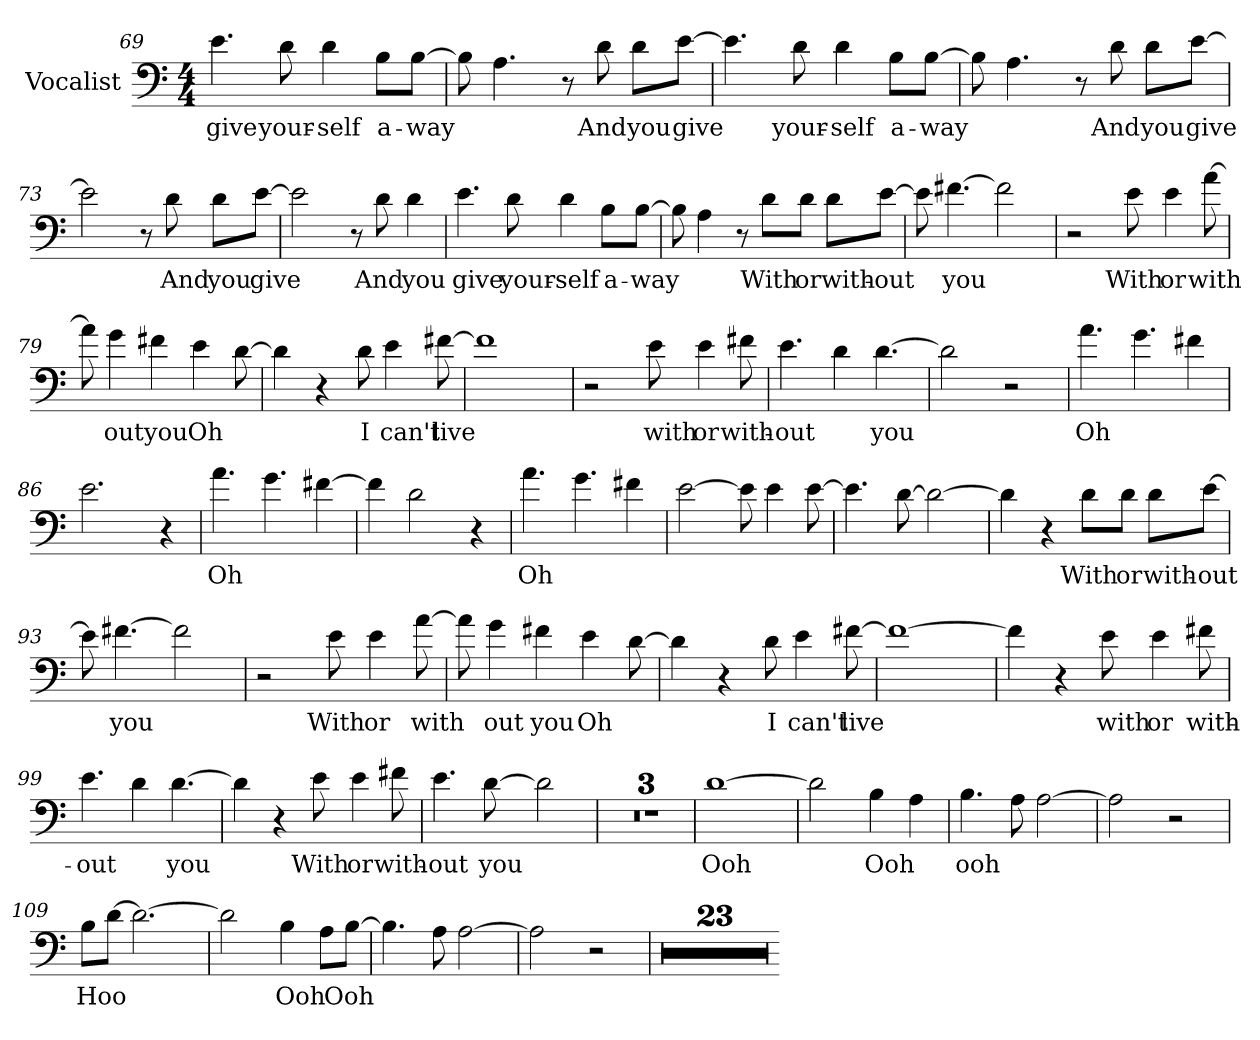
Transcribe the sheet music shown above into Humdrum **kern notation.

**kern	**text
*part1	*part1
*staff1	*staff1
*I"Vocalist	*
*clefF4	*
*M4/4	*
=69	=69
4.e	give
8d	your-
4d	-self
8B\L	a-
[8B\J	-way
=70	=70
8B]	_
4.A	_
8r	.
8d	And
8d\L	you
[8e\J	give
=71	=71
4.e]	_
8d	your-
4d	-self
8B\L	a-
[8B\J	-way
=72	=72
8B]	_
4.A	_
8r	.
8d	And
8d\L	you
[8e\J	give
=73	=73
2e]	_
8r	.
8d	And
8d\L	you
[8e\J	give
=74	=74
2e]	_
8r	.
8d	And
4d	you
=75	=75
4.e	give
8d	your-
4d	-self
8B\L	a-
[8B\J	-way
=76	=76
8B]	_
4A	_
8r	.
8d\L	With
8d\J	or
8d\L	with-
[8e\J	-out
=77	=77
8e]	_
[4.f#X	you
2f#]	_
=78	=78
2r	.
8e	With
4e	or
[8a	with-
=79	=79
8a]	_
4g	-out
4f#X	you
4e	Oh
[8d	_
=80	=80
4d]	_
4r	.
8d	I
4e	can't
[8f#X	live
=81	=81
1f#]	_
=82	=82
2r	.
8e	with
4e	or
8f#X	with-
=83	=83
4.e	-out
4d	_
[4.d	you
=84	=84
2d]	_
2r	.
=85	=85
4.a	Oh
4.g	_
4f#X	_
=86	=86
2.e	_
4r	.
=87	=87
4.a	Oh
4.g	_
[4f#X	_
=88	=88
4f#]	_
2d	_
4r	.
=89	=89
4.a	Oh
4.g	_
4f#X	_
=90	=90
[2e	_
8e]	_
4e	_
[8e	_
=91	=91
4.e]	_
[8d	_
2d_	_
=92	=92
4d]	_
4r	.
8d\L	With
8d\J	or
8d\L	with-
[8e\J	-out
=93	=93
8e]	_
[4.f#X	you
2f#]	_
=94	=94
2r	.
8e	With
4e	or
[8a	with-
=95	=95
8a]	_
4g	-out
4f#X	you
4e	Oh
[8d	_
=96	=96
4d]	_
4r	.
8d	I
4e	can't
[8f#X	live
=97	=97
1f#_	_
=98	=98
4f#]	_
4r	.
8e	with
4e	or
8f#X	with-
=99	=99
4.e	-out
4d	_
[4.d	you
=100	=100
4d]	_
4r	.
8e	With
4e	or
8f#X	with-
=101	=101
4.e	-out
[8d	you
2d]	_
=102	=102
1r	.
=103	=103
1r	.
=104	=104
1r	.
=105	=105
[1d	Ooh
=106	=106
2d]	_
4B	Ooh
4A	_
=107	=107
4.B	ooh
8A	_
[2A	_
=108	=108
2A]	_
2r	.
=109	=109
8B\L	Hoo
[8d\J	_
2.d_	_
=110	=110
2d]	_
4B	Ooh
8A\L	_
[8B\J	Ooh
=111	=111
4.B]	_
8A	_
[2A	_
=112	=112
2A]	_
2r	.
=113	=113
1r	.
=114	=114
1r	.
=115	=115
1r	.
=116	=116
1r	.
=117	=117
1r	.
=118	=118
1r	.
=119	=119
1r	.
=120	=120
1r	.
=121	=121
1r	.
=122	=122
1r	.
=123	=123
1r	.
=124	=124
1r	.
=125	=125
1r	.
=126	=126
1r	.
=127	=127
1r	.
=128	=128
1r	.
=129	=129
1r	.
=130	=130
1r	.
=131	=131
1r	.
=132	=132
1r	.
=133	=133
1r	.
=134	=134
1r	.
=135	=135
1r	.
=-	=-
*-	*-
